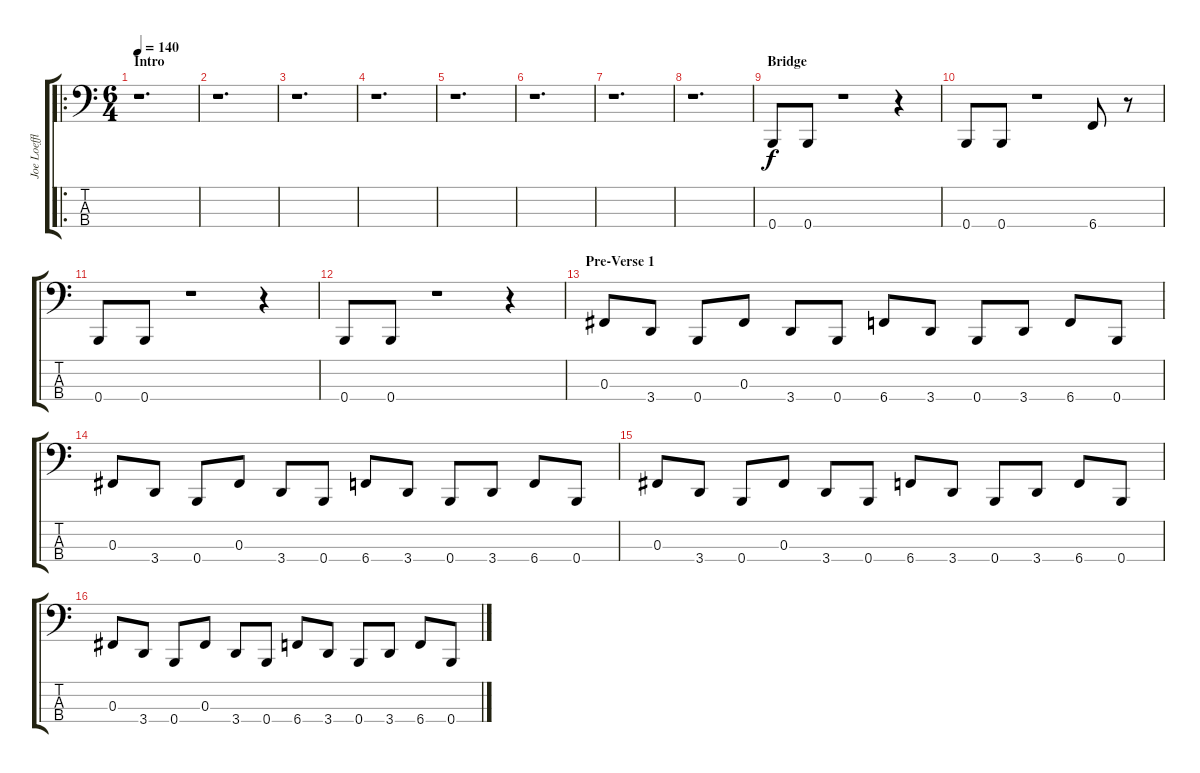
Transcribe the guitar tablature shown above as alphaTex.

\track ("Joe Loeffler - Bass" "Joe Loeffl") {instrument electricbassfinger}
\staff {score tabs}
\tuning (E2 B1 Gb1 B0) {hide}
\ro
\ts (6 4)
\section ("" "Intro")
\tempo 140
\clef f4
\ks c
r.1{d dy f instrument electricbassfinger} |
r.1{d} |
r.1{d} |
r.1{d} |
r.1{d} |
r.1{d} |
r.1{d} |
r.1{d} |
\section ("" "Bridge")
0.4.8 0.4.8 r.1 r.4 |
0.4.8 0.4.8 r.1 6.4.8 r.8 |
0.4.8 0.4.8 r.1 r.4 |
0.4.8 0.4.8 r.1 r.4 |
\section ("" "Pre-Verse 1")
0.3.8 3.4.8 0.4.8 0.3.8 3.4.8 0.4.8 6.4.8 3.4.8 0.4.8 3.4.8 6.4.8 0.4.8 |
0.3.8 3.4.8 0.4.8 0.3.8 3.4.8 0.4.8 6.4.8 3.4.8 0.4.8 3.4.8 6.4.8 0.4.8 |
0.3.8 3.4.8 0.4.8 0.3.8 3.4.8 0.4.8 6.4.8 3.4.8 0.4.8 3.4.8 6.4.8 0.4.8 |
0.3.8 3.4.8 0.4.8 0.3.8 3.4.8 0.4.8 6.4.8 3.4.8 0.4.8 3.4.8 6.4.8 0.4.8
